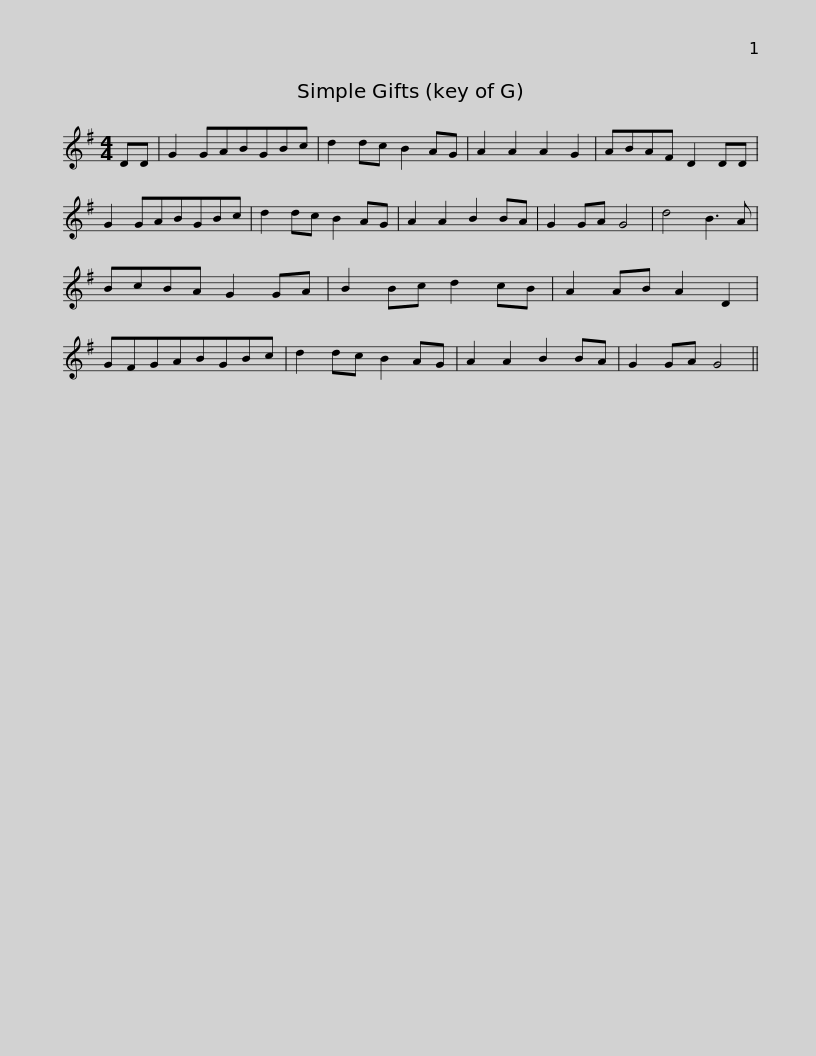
X:1
L:1/8
M:4/4
I:linebreak $
K:G
V:1 treble
V:1
 DD | G2 GABGBc | d2 dc B2 AG | A2 A2 A2 G2 | ABAF D2 DD | %5
 G2 GABGBc | d2 dc B2 AG | A2 A2 B2 BA |$ G2 GA G4 | d4 B3 A | %10
 BcBA G2 GA | B2 Bc d2 cB | A2 AB A2 D2 | GFGABGBc | d2 dc B2 AG |$ %15
 A2 A2 B2 BA | G2 GA G4 || %17
